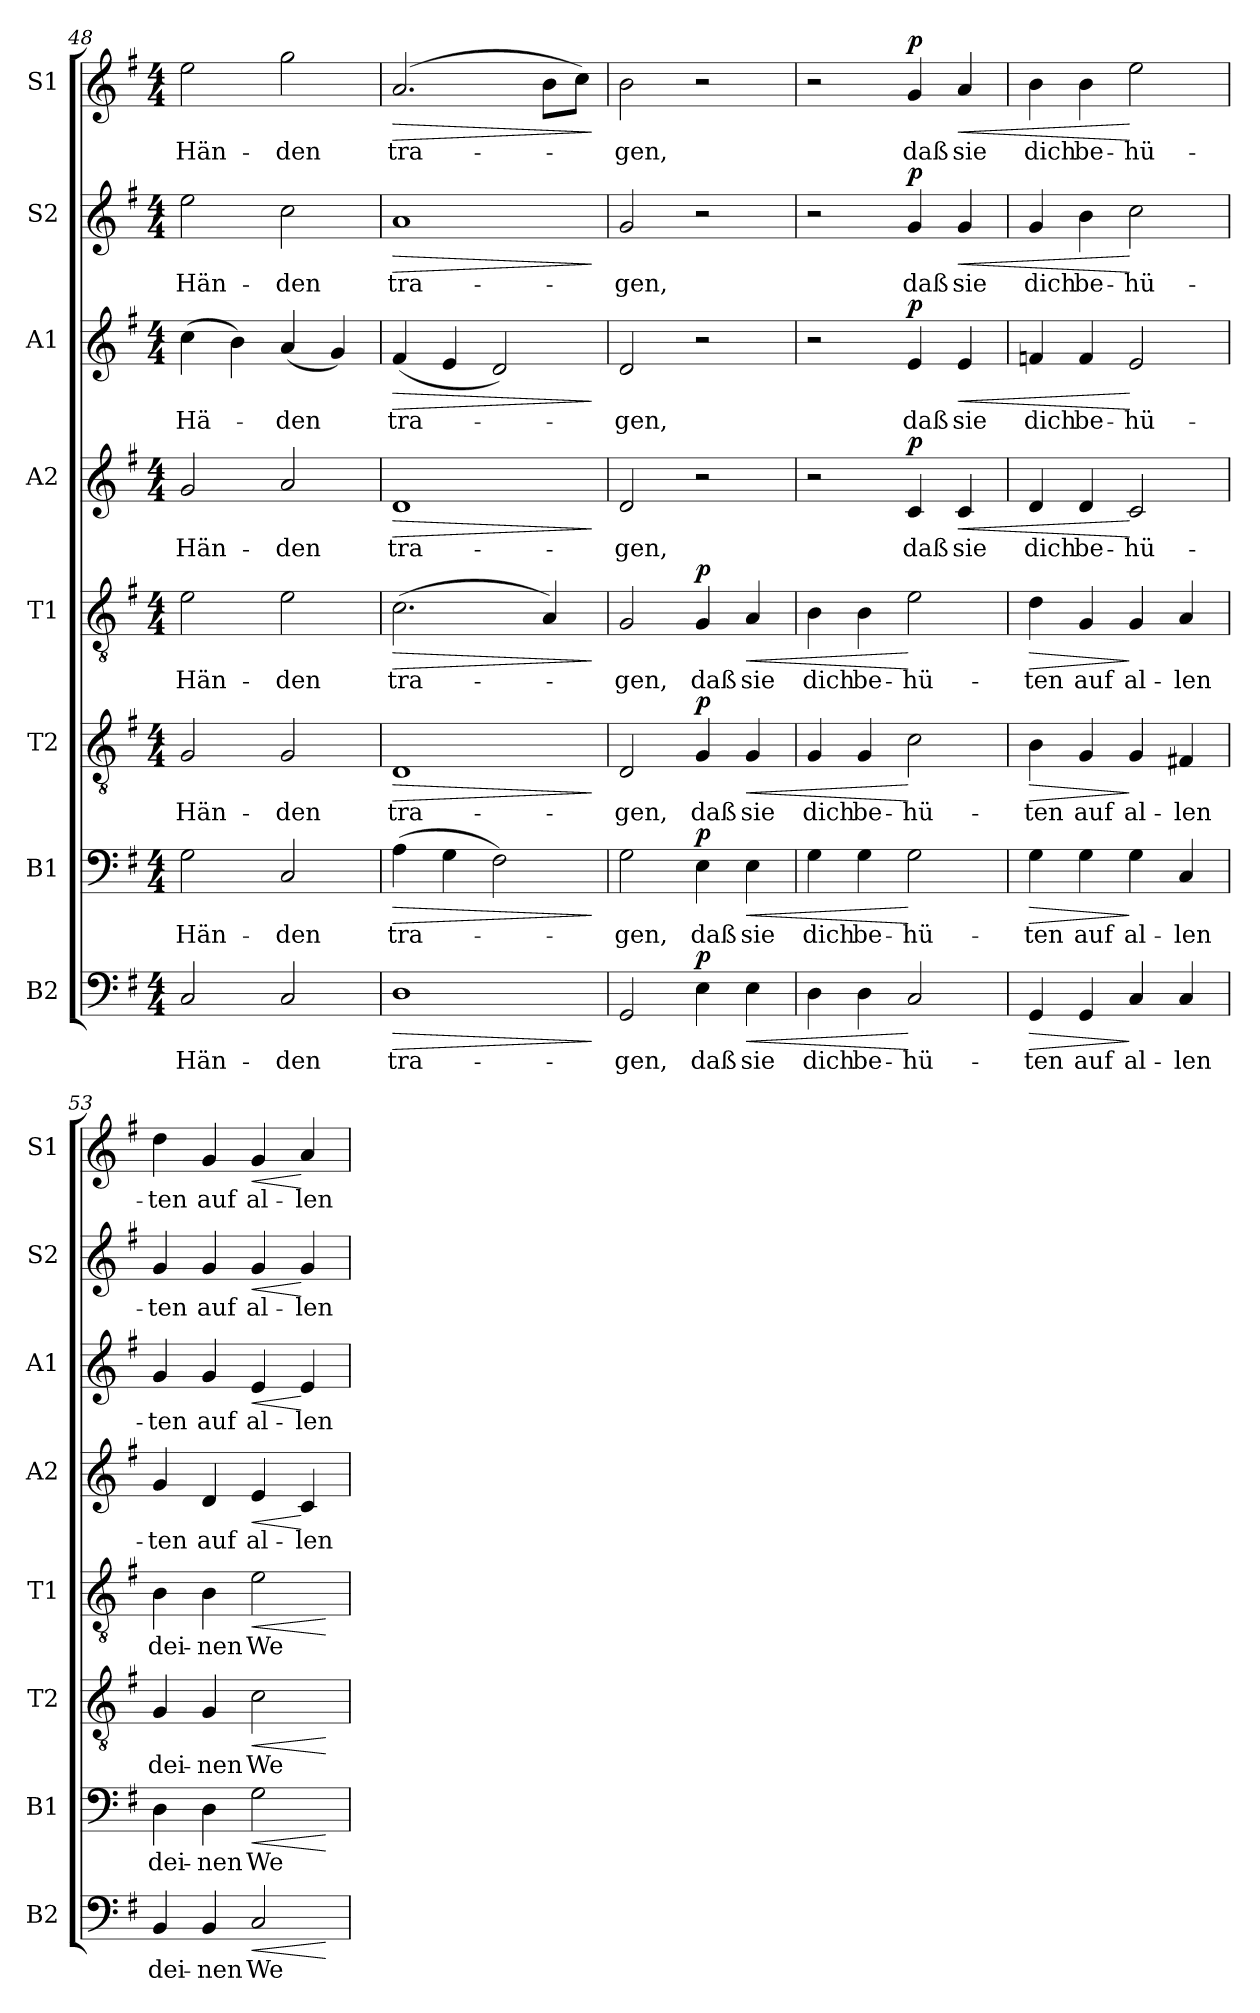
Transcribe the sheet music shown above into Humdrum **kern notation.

**kern	**text	**dynam	**kern	**text	**dynam	**kern	**text	**dynam	**kern	**text	**dynam	**kern	**text	**dynam	**kern	**text	**dynam	**kern	**text	**dynam	**kern	**text	**dynam
*part8	*part8	*part8	*part7	*part7	*part7	*part6	*part6	*part6	*part5	*part5	*part5	*part4	*part4	*part4	*part3	*part3	*part3	*part2	*part2	*part2	*part1	*part1	*part1
*staff8	*staff8	*staff8	*staff7	*staff7	*staff7	*staff6	*staff6	*staff6	*staff5	*staff5	*staff5	*staff4	*staff4	*staff4	*staff3	*staff3	*staff3	*staff2	*staff2	*staff2	*staff1	*staff1	*staff1
*I"B2	*	*	*I"B1	*	*	*I"T2	*	*	*I"T1	*	*	*I"A2	*	*	*I"A1	*	*	*I"S2	*	*	*I"S1	*	*
*I'B2	*	*	*I'B1	*	*	*I'T2	*	*	*I'T1	*	*	*I'A2	*	*	*I'A1	*	*	*I'S2	*	*	*I'S1	*	*
*clefF4	*	*	*clefF4	*	*	*clefGv2	*	*	*clefGv2	*	*	*clefG2	*	*	*clefG2	*	*	*clefG2	*	*	*clefG2	*	*
*k[f#]	*	*	*k[f#]	*	*	*k[f#]	*	*	*k[f#]	*	*	*k[f#]	*	*	*k[f#]	*	*	*k[f#]	*	*	*k[f#]	*	*
*M4/4	*	*	*M4/4	*	*	*M4/4	*	*	*M4/4	*	*	*M4/4	*	*	*M4/4	*	*	*M4/4	*	*	*M4/4	*	*
=48	=48	=48	=48	=48	=48	=48	=48	=48	=48	=48	=48	=48	=48	=48	=48	=48	=48	=48	=48	=48	=48	=48	=48
2C/	Hän-	.	2G\	Hän-	.	2G/	Hän-	.	2e\	Hän-	.	2g/	Hän-	.	(4cc\	Hä-	.	2ee\	Hän-	.	2ee\	Hän-	.
.	.	.	.	.	.	.	.	.	.	.	.	.	.	.	4b\)	.	.	.	.	.	.	.	.
2C/	-den	.	2C/	-den	.	2G/	-den	.	2e\	-den	.	2a/	-den	.	(4a/	-den	.	2cc\	-den	.	2gg\	-den	.
.	.	.	.	.	.	.	.	.	.	.	.	.	.	.	4g/)	.	.	.	.	.	.	.	.
=49	=49	=49	=49	=49	=49	=49	=49	=49	=49	=49	=49	=49	=49	=49	=49	=49	=49	=49	=49	=49	=49	=49	=49
!	!	!LO:HP:b	!	!	!LO:HP:b	!	!	!LO:HP:b	!	!	!LO:HP:b	!	!	!LO:HP:b	!	!	!LO:HP:b	!	!	!LO:HP:b	!	!	!LO:HP:b
1D	tra-	>	(4A\	tra-	>	1D	tra-	>	(2.c\	-tra-	>	1d	tra-	>	(4f#/	tra-	>	1a	tra-	>	(2.a/	tra-	>
.	.	.	4G\	.	.	.	.	.	.	.	.	.	.	.	4e/	.	.	.	.	.	.	.	.
.	.	.	2F#\)	.	.	.	.	.	.	.	.	.	.	.	2d/)	.	.	.	.	.	.	.	.
.	.	.	.	.	.	.	.	.	4A/)	.	.	.	.	.	.	.	.	.	.	.	8b\L	.	.
.	.	.	.	.	.	.	.	.	.	.	.	.	.	.	.	.	.	.	.	.	8cc\J)	.	.
.	.	]	.	.	]	.	.	]	.	.	]	.	.	]	.	.	]	.	.	]	.	.	]
!!LO:PB:g=z
=50	=50	=50	=50	=50	=50	=50	=50	=50	=50	=50	=50	=50	=50	=50	=50	=50	=50	=50	=50	=50	=50	=50	=50
2GG/	-gen,	.	2G\	-gen,	.	2D/	-gen,	.	2G/	-gen,	.	2d/	-gen,	.	2d/	-gen,	.	2g/	-gen,	.	2b\	-gen,	.
!	!	!LO:DY:a	!	!	!LO:DY:a	!	!	!LO:DY:a	!	!	!LO:DY:a	!	!	!	!	!	!	!	!	!	!	!	!
4E\	daß	p	4E\	daß	p	4G/	daß	p	4G/	daß	p	2r	.	.	2r	.	.	2r	.	.	2r	.	.
!	!	!LO:HP:b	!	!	!LO:HP:b	!	!	!LO:HP:b	!	!	!LO:HP:b	!	!	!	!	!	!	!	!	!	!	!	!
4E\	sie	<	4E\	sie	<	4G/	sie	<	4A/	sie	<	.	.	.	.	.	.	.	.	.	.	.	.
=51	=51	=51	=51	=51	=51	=51	=51	=51	=51	=51	=51	=51	=51	=51	=51	=51	=51	=51	=51	=51	=51	=51	=51
4D\	dich	.	4G\	dich	.	4G/	dich	.	4B\	dich	.	2r	.	.	2r	.	.	2r	.	.	2r	.	.
4D\	be-	.	4G\	be-	.	4G/	be-	.	4B\	be-	.	.	.	.	.	.	.	.	.	.	.	.	.
!	!	!	!	!	!	!	!	!	!	!	!	!	!	!LO:DY:a	!	!	!LO:DY:a	!	!	!LO:DY:a	!	!	!LO:DY:a
2C/	-hü-	[	2G\	-hü-	[	2c\	-hü-	[	2e\	-hü-	[	4c/	daß	p	4e/	daß	p	4g/	daß	p	4g/	daß	p
!	!	!	!	!	!	!	!	!	!	!	!	!	!	!LO:HP:b	!	!	!LO:HP:b	!	!	!LO:HP:b	!	!	!LO:HP:b
.	.	.	.	.	.	.	.	.	.	.	.	4c/	sie	<	4e/	sie	<	4g/	sie	<	4a/	sie	<
=52	=52	=52	=52	=52	=52	=52	=52	=52	=52	=52	=52	=52	=52	=52	=52	=52	=52	=52	=52	=52	=52	=52	=52
!	!	!LO:HP:b	!	!	!LO:HP:b	!	!	!LO:HP:b	!	!	!LO:HP:b	!	!	!	!	!	!	!	!	!	!	!	!
4GG/	-ten	>	4G\	-ten	>	4B\	-ten	>	4d\	-ten	>	4d/	dich	.	4fn/	dich	.	4g/	dich	.	4b\	dich	.
4GG/	auf	.	4G\	auf	.	4G/	auf	.	4G/	auf	.	4d/	be-	.	4f/	be-	.	4b\	be-	.	4b\	be-	.
4C/	al-	]	4G\	al-	]	4G/	al-	]	4G/	al-	]	2c/	-hü-	[	2e/	-hü-	[	2cc\	-hü-	[	2ee\	-hü-	[
4C/	-len	.	4C/	-len	.	4F#X/	-len	.	4A/	-len	.	.	.	.	.	.	.	.	.	.	.	.	.
=53	=53	=53	=53	=53	=53	=53	=53	=53	=53	=53	=53	=53	=53	=53	=53	=53	=53	=53	=53	=53	=53	=53	=53
4BB/	dei-	.	4D\	dei-	.	4G/	dei-	.	4B\	dei-	.	4g/	-ten	.	4g/	-ten	.	4g/	-ten	.	4dd\	-ten	.
4BB/	-nen	.	4D\	-nen	.	4G/	-nen	.	4B\	-nen	.	4d/	auf	.	4g/	auf	.	4g/	auf	.	4g/	auf	.
!	!	!LO:HP:b	!	!	!LO:HP:b	!	!	!LO:HP:b	!	!	!LO:HP:b	!	!	!LO:HP:b	!	!	!LO:HP:b	!	!	!LO:HP:b	!	!	!LO:HP:b
2C/	We-	<	2G\	We-	<	2c\	We-	<	2e\	We-	<	4e/	al-	<	4e/	al-	<	4g/	al-	<	4g/	al-	<
.	.	.	.	.	.	.	.	.	.	.	.	4c/	-len	[	4e/	-len	[	4g/	-len	[	4a/	-len	[
.	.	[	.	.	[	.	.	[	.	.	[	.	.	.	.	.	.	.	.	.	.	.	.
=	=	=	=	=	=	=	=	=	=	=	=	=	=	=	=	=	=	=	=	=	=	=	=
*-	*-	*-	*-	*-	*-	*-	*-	*-	*-	*-	*-	*-	*-	*-	*-	*-	*-	*-	*-	*-	*-	*-	*-
